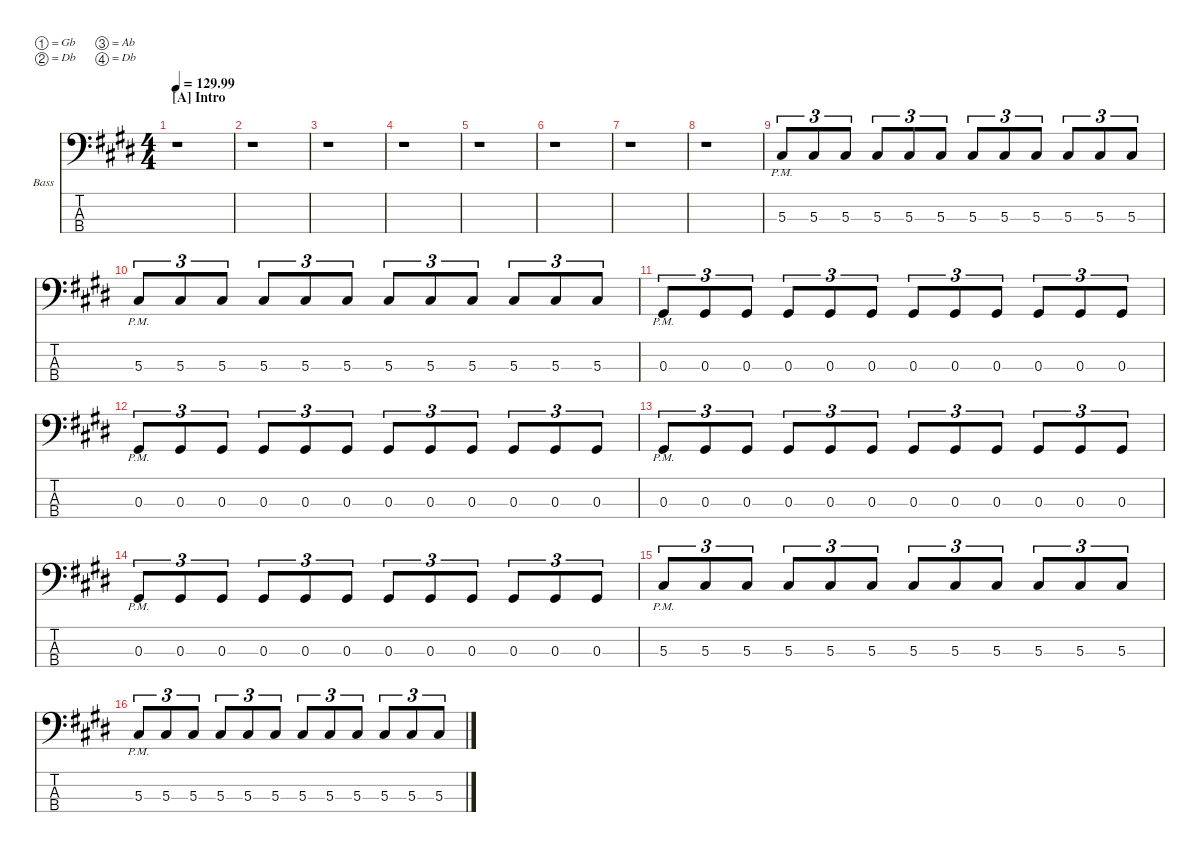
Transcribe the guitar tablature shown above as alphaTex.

\defaultSystemsLayout 4
\hideDynamics
\bracketExtendMode nobrackets
\firstSystemTrackNameOrientation horizontal
\otherSystemsTrackNameOrientation horizontal
\track ("BASSE" "Bass") {defaultSystemsLayout 4 instrument electricbasspick}
\staff {score tabs}
\tuning (Gb2 Db2 Ab1 Db1)
\ts (4 4)
\beaming (8 2 2 2 2)
\section ("A" "Intro")
\tempo
129.99
\accidentals auto
\clef f4
\ottava regular
\simile none
\ks e
r.1{dy mf instrument electricbasspick} |
r.1 |
r.1 |
r.1 |
r.1 |
r.1 |
r.1 |
r.1 |
5.3{pm}.8{tu (3 2)} 5.3.8{tu (3 2)} 5.3.8{tu (3 2)} 5.3.8{tu (3 2)} 5.3.8{tu (3 2)} 5.3.8{tu (3 2)} 5.3.8{tu (3 2)} 5.3.8{tu (3 2)} 5.3.8{tu (3 2)} 5.3.8{tu (3 2)} 5.3.8{tu (3 2)} 5.3.8{tu (3 2)} |
5.3{pm}.8{tu (3 2)} 5.3.8{tu (3 2)} 5.3.8{tu (3 2)} 5.3.8{tu (3 2)} 5.3.8{tu (3 2)} 5.3.8{tu (3 2)} 5.3.8{tu (3 2)} 5.3.8{tu (3 2)} 5.3.8{tu (3 2)} 5.3.8{tu (3 2)} 5.3.8{tu (3 2)} 5.3.8{tu (3 2)} |
0.3{pm}.8{tu (3 2)} 0.3.8{tu (3 2)} 0.3.8{tu (3 2)} 0.3.8{tu (3 2)} 0.3.8{tu (3 2)} 0.3.8{tu (3 2)} 0.3.8{tu (3 2)} 0.3.8{tu (3 2)} 0.3.8{tu (3 2)} 0.3.8{tu (3 2)} 0.3.8{tu (3 2)} 0.3.8{tu (3 2)} |
0.3{pm}.8{tu (3 2)} 0.3.8{tu (3 2)} 0.3.8{tu (3 2)} 0.3.8{tu (3 2)} 0.3.8{tu (3 2)} 0.3.8{tu (3 2)} 0.3.8{tu (3 2)} 0.3.8{tu (3 2)} 0.3.8{tu (3 2)} 0.3.8{tu (3 2)} 0.3.8{tu (3 2)} 0.3.8{tu (3 2)} |
0.3{pm}.8{tu (3 2)} 0.3.8{tu (3 2)} 0.3.8{tu (3 2)} 0.3.8{tu (3 2)} 0.3.8{tu (3 2)} 0.3.8{tu (3 2)} 0.3.8{tu (3 2)} 0.3.8{tu (3 2)} 0.3.8{tu (3 2)} 0.3.8{tu (3 2)} 0.3.8{tu (3 2)} 0.3.8{tu (3 2)} |
0.3{pm}.8{tu (3 2)} 0.3.8{tu (3 2)} 0.3.8{tu (3 2)} 0.3.8{tu (3 2)} 0.3.8{tu (3 2)} 0.3.8{tu (3 2)} 0.3.8{tu (3 2)} 0.3.8{tu (3 2)} 0.3.8{tu (3 2)} 0.3.8{tu (3 2)} 0.3.8{tu (3 2)} 0.3.8{tu (3 2)} |
5.3{pm}.8{tu (3 2)} 5.3.8{tu (3 2)} 5.3.8{tu (3 2)} 5.3.8{tu (3 2)} 5.3.8{tu (3 2)} 5.3.8{tu (3 2)} 5.3.8{tu (3 2)} 5.3.8{tu (3 2)} 5.3.8{tu (3 2)} 5.3.8{tu (3 2)} 5.3.8{tu (3 2)} 5.3.8{tu (3 2)} |
5.3{pm}.8{tu (3 2)} 5.3.8{tu (3 2)} 5.3.8{tu (3 2)} 5.3.8{tu (3 2)} 5.3.8{tu (3 2)} 5.3.8{tu (3 2)} 5.3.8{tu (3 2)} 5.3.8{tu (3 2)} 5.3.8{tu (3 2)} 5.3.8{tu (3 2)} 5.3.8{tu (3 2)} 5.3.8{tu (3 2)}
